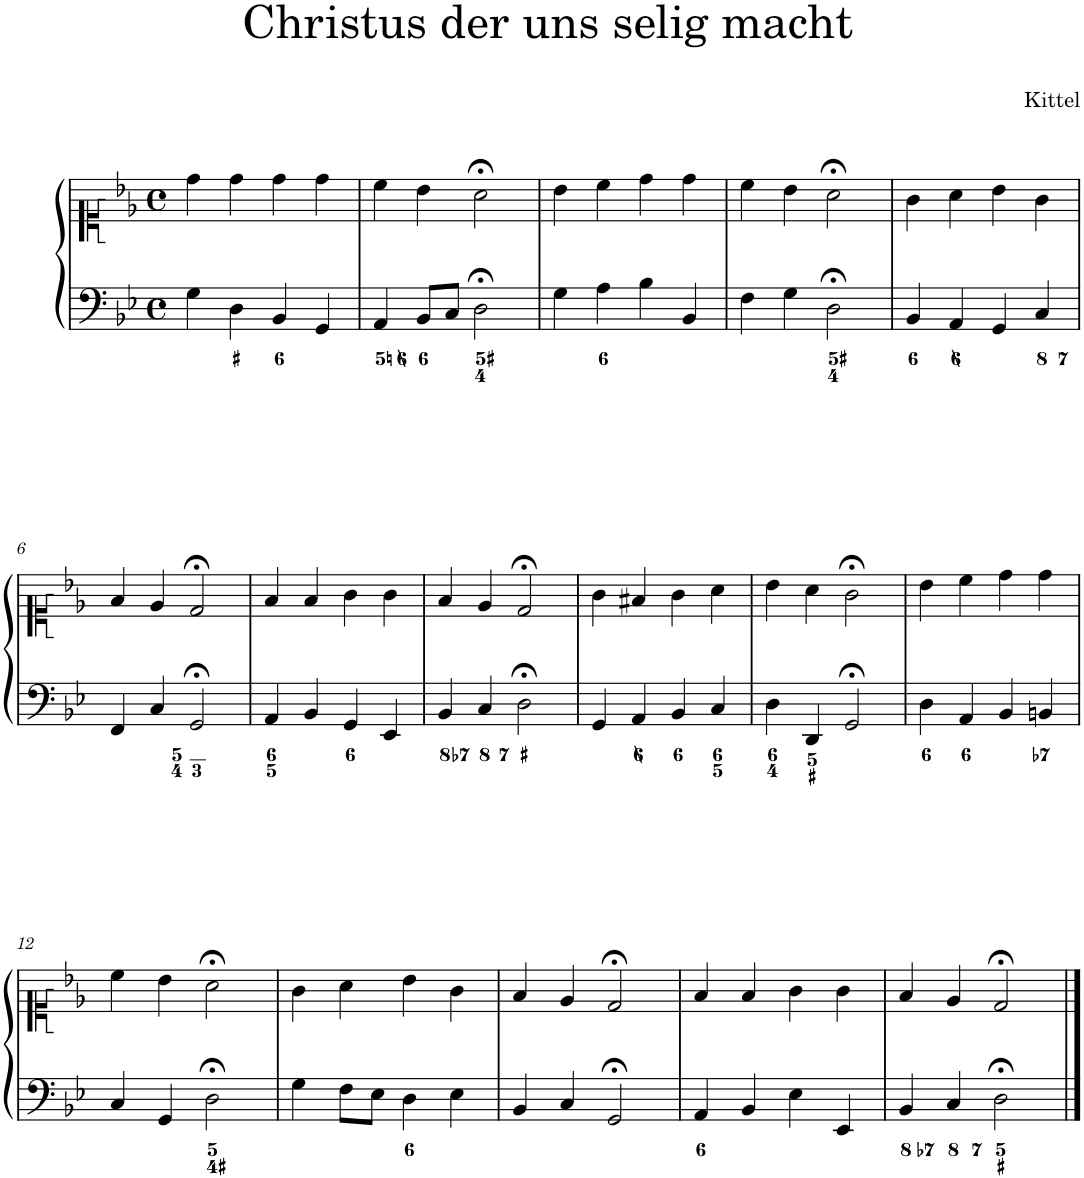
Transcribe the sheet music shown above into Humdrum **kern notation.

**kern	**kern
*part1	*part1
*staff2	*staff1
*I"Piano	*
*I'Pno.	*
*clefF4	*clefC1
*k[b-e-]	*k[b-e-]
*M4/4	*M4/4
*met(c)	*met(c)
=1	=1
4G\	4dd\
4D\	4dd\
4BB-/	4dd\
4GG/	4dd\
=2	=2
4AA/	4cc\
8BB-/L	4b-\
8C/J	.
2D;<\	2a;<\
=3	=3
4G\	4b-\
4A\	4cc\
4B-\	4dd\
4BB-/	4dd\
=4	=4
4F\	4cc\
4G\	4b-\
2D;<\	2a;<\
=5	=5
4BB-/	4g\
4AA/	4a\
4GG/	4b-\
4C/	4g\
!!LO:LB:g=z
=6	=6
4FF/	4f/
4C/	4e-/
2GG;</	2d;</
=7	=7
4AA/	4f/
4BB-/	4f/
4GG/	4g\
4EE-/	4g\
=8	=8
4BB-/	4f/
4C/	4e-/
2D;<\	2d;</
=9	=9
4GG/	4g\
4AA/	4f#X/
4BB-/	4g\
4C/	4a\
=10	=10
4D\	4b-\
4DD/	4a\
2GG;</	2g;<\
=11	=11
4D\	4b-\
4AA/	4cc\
4BB-/	4dd\
4BBn/	4dd\
!!LO:LB:g=z
=12	=12
4C/	4cc\
4GG/	4b-\
2D;<\	2a;<\
=13	=13
4G\	4g\
8F\L	4a\
8E-\J	.
4D\	4b-\
4E-\	4g\
=14	=14
4BB-/	4f/
4C/	4e-/
2GG;</	2d;</
=15	=15
4AA/	4f/
4BB-/	4f/
4E-\	4g\
4EE-/	4g\
=16	=16
4BB-/	4f/
4C/	4e-/
2D;<\	2d;</
==	==
*-	*-
